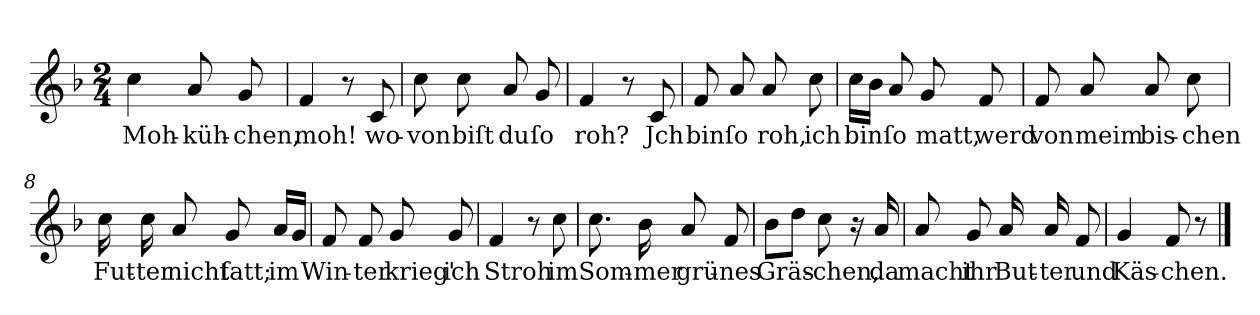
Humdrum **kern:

**kern	**text
*part1	*part1
*staff1	*staff1
*clefG2	*
*k[b-]	*
*F:	*
*M2/4	*
=1	=1
4cc	Moh-
8a	-küh-
8g	-chen,
=2	=2
4f	moh!
8r	.
8c	wo-
=3	=3
8cc	-von
8cc	biſt
8a	du
8g	ſo
=4	=4
4f	roh?
8r	.
8c	Jch
=5	=5
8f	bin
8a	ſo
8a	roh,
8cc	ich
=6	=6
16ccLL	bin
16b-JJ	.
8a	ſo
8g	matt,
8f	werd
=7	=7
8f	von
8a	meim
8a	bis-
8cc	-chen
=8	=8
16cc	Fut-
16cc	-ter
8a	nicht
8g	ſatt;
16aLL	im
16gJJ	.
=9	=9
8f	Win-
8f	-ter
8g	krieg'
8g	ich
=10	=10
4f	Stroh
8r	.
8cc	im
=11	=11
8.cc	Som-
16b-	-mer
8a	grü-
8f	-nes
=12	=12
8b-L	Gräs-
8ddJ	.
8cc	-chen,
16r	.
16a	da
=13	=13
8a	macht
8g	ihr
16a	But-
16a	-ter
8f	und
=14	=14
4g	Käs-
8f	-chen.
8r	.
==	==
*-	*-
